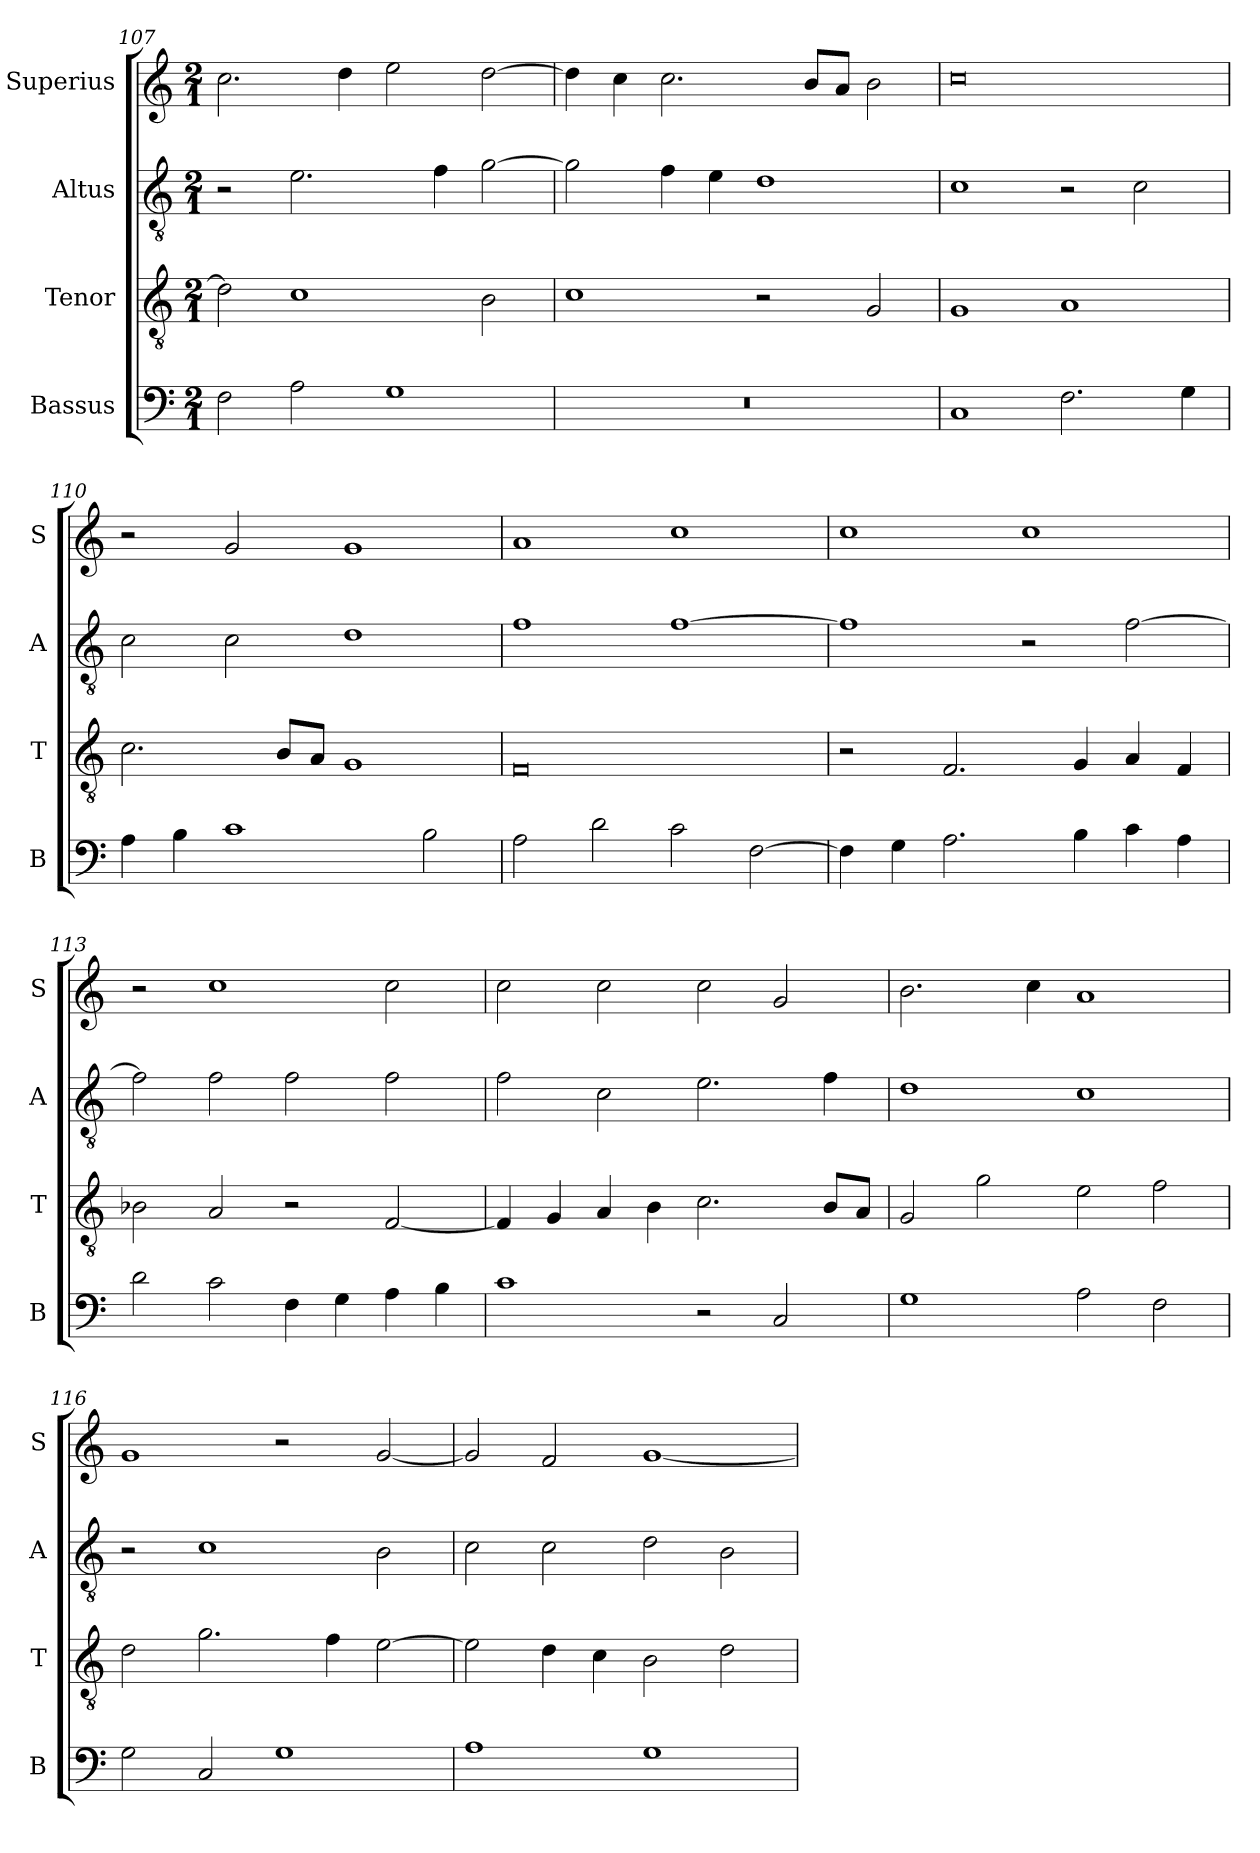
**kern	**kern	**kern	**kern
*part4	*part3	*part2	*part1
*staff4	*staff3	*staff2	*staff1
*I"Bassus	*I"Tenor	*I"Altus	*I"Superius
*I'B	*I'T	*I'A	*I'S
*clefF4	*clefGv2	*clefGv2	*clefG2
*k[]	*k[]	*k[]	*k[]
*C:	*C:	*C:	*C:
*M2/1	*M2/1	*M2/1	*M2/1
=107	=107	=107	=107
2F	2d]	2r	2.cc
2A	1c	2.e	.
.	.	.	4dd
1G	.	.	2ee
.	.	4f	.
.	2B	[2g	[2dd
=108	=108	=108	=108
0r	1c	2g]	4dd]
.	.	.	4cc
.	.	4f	2.cc
.	.	4e	.
.	2r	1d	.
.	.	.	8bL
.	.	.	8aJ
.	2G	.	2b
=109	=109	=109	=109
1C	1G	1c	0cc
2.F	1A	2r	.
.	.	2c	.
4G	.	.	.
=110	=110	=110	=110
4A	2.c	2c	2r
4B	.	.	.
1c	.	2c	2g
.	8BL	.	.
.	8AJ	.	.
.	1G	1d	1g
2B	.	.	.
=111	=111	=111	=111
2A	0F	1f	1a
2d	.	.	.
2c	.	[1f	1cc
[2F	.	.	.
=112	=112	=112	=112
4F]	2r	1f]	1cc
4G	.	.	.
2.A	2.F	.	.
.	.	2r	1cc
4B	4G	.	.
4c	4A	[2f	.
4A	4F	.	.
=113	=113	=113	=113
2d	2B-X	2f]	2r
2c	2A	2f	1cc
4F	2r	2f	.
4G	.	.	.
4A	[2F	2f	2cc
4B	.	.	.
=114	=114	=114	=114
1c	4F]	2f	2cc
.	4G	.	.
.	4A	2c	2cc
.	4B	.	.
2r	2.c	2.e	2cc
2C	.	.	2g
.	8BL	4f	.
.	8AJ	.	.
=115	=115	=115	=115
1G	2G	1d	2.b
.	2g	.	.
.	.	.	4cc
2A	2e	1c	1a
2F	2f	.	.
=116	=116	=116	=116
2G	2d	2r	1g
2C	2.g	1c	.
1G	.	.	2r
.	4f	.	.
.	[2e	2B	[2g
=117	=117	=117	=117
1A	2e]	2c	2g]
.	4d	2c	2f
.	4c	.	.
1G	2B	2d	[1g
.	2d	2B	.
=	=	=	=
*-	*-	*-	*-
